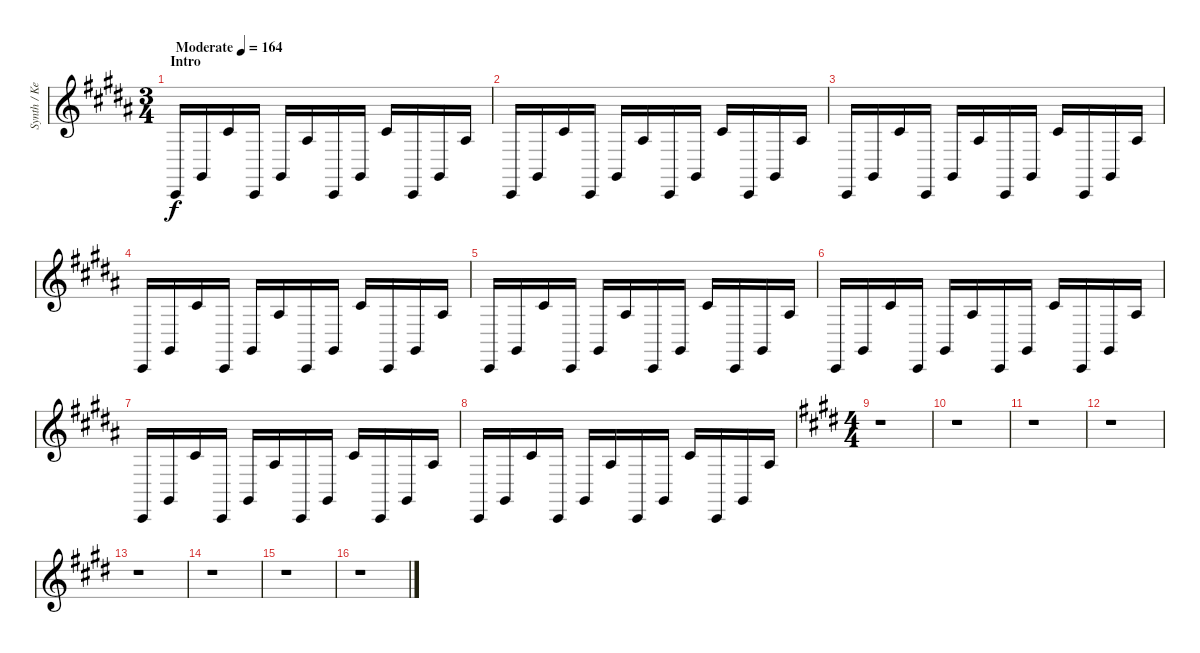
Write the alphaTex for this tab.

\track ("Synth / Keyboard I" "Synth / Ke") {instrument pad2warm}
\staff {score}
\tuning (Eb4 Bb3 Gb3 Db3 Ab2 Db2) {hide}
\ts (3 4)
\section ("" "Intro")
\tempo (164 "Moderate")
\clef g2
\ks b
0.6.16{dy f instrument pad2warm} 0.5.16 7.3.16 0.6.16 0.5.16 4.3.16 0.6.16 0.5.16 7.3.16 0.6.16 0.5.16 4.3.16 |
0.6.16 0.5.16 7.3.16 0.6.16 0.5.16 4.3.16 0.6.16 0.5.16 7.3.16 0.6.16 0.5.16 4.3.16 |
0.6.16 0.5.16 7.3.16 0.6.16 0.5.16 4.3.16 0.6.16 0.5.16 7.3.16 0.6.16 0.5.16 4.3.16 |
0.6.16 0.5.16 7.3.16 0.6.16 0.5.16 4.3.16 0.6.16 0.5.16 7.3.16 0.6.16 0.5.16 4.3.16 |
0.6.16 0.5.16 7.3.16 0.6.16 0.5.16 4.3.16 0.6.16 0.5.16 7.3.16 0.6.16 0.5.16 4.3.16 |
0.6.16 0.5.16 7.3.16 0.6.16 0.5.16 4.3.16 0.6.16 0.5.16 7.3.16 0.6.16 0.5.16 4.3.16 |
0.6.16 0.5.16 7.3.16 0.6.16 0.5.16 4.3.16 0.6.16 0.5.16 7.3.16 0.6.16 0.5.16 4.3.16 |
0.6.16 0.5.16 7.3.16 0.6.16 0.5.16 4.3.16 0.6.16 0.5.16 7.3.16 0.6.16 0.5.16 4.3.16 |
\ts (4 4)
\ks e
r.1 |
r.1 |
r.1 |
r.1 |
r.1 |
r.1 |
r.1 |
r.1
